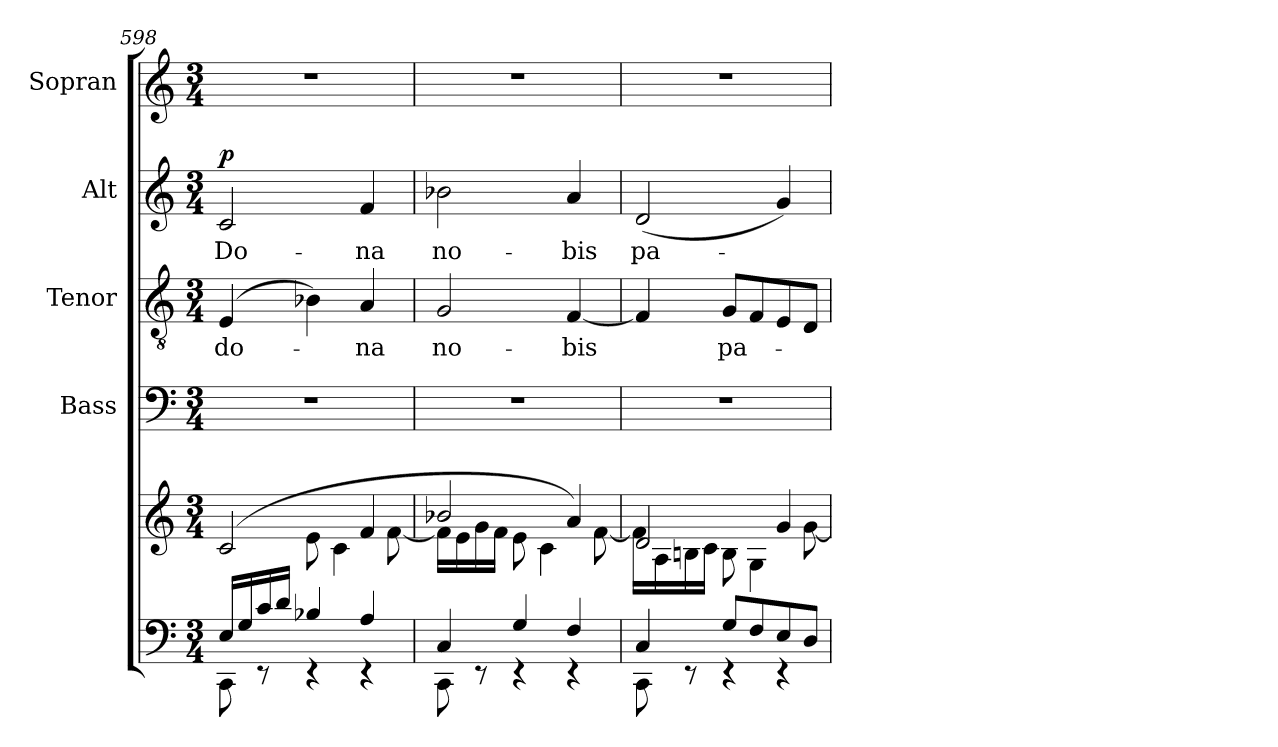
**kern	**kern	**kern	**kern	**text	**kern	**text	**dynam	**kern
*part5	*part5	*part4	*part3	*part3	*part2	*part2	*part2	*part1
*staff6	*staff5	*staff4	*staff3	*staff3	*staff2	*staff2	*staff2	*staff1
*	*	*I"Bass	*I"Tenor	*	*I"Alt	*	*	*I"Sopran
*	*	*I'B.	*I'T.	*	*I'A.	*	*	*I'S.
!!LO:PB:g=z
*clefF4	*clefG2	*clefF4	*clefGv2	*	*clefG2	*	*	*clefG2
*k[]	*k[]	*k[]	*k[]	*	*k[]	*	*	*k[]
*C:	*C:	*C:	*C:	*	*C:	*	*	*C:
*M3/4	*M3/4	*M3/4	*M3/4	*	*M3/4	*	*	*M3/4
=598	=598	=598	=598	=598	=598	=598	=598	=598
*^	*^	*	*	*	*	*	*	*
!	!	!	!	!	!	!LO:LY:b	!	!LO:LY:b	!LO:DY:a	!
16E/LL	8CC\	(2c/	4ryy	2.r	(4E/	do-	2c/	Do-	p	2.r
16G/	.	.	.	.	.	.	.	.	.	.
16c/	8rEE	.	.	.	.	.	.	.	.	.
16d/JJ	.	.	.	.	.	.	.	.	.	.
4B-X/	4rEE	.	8e\	.	4B-X\)	.	.	.	.	.
.	.	.	4c\	.	.	.	.	.	.	.
!	!	!	!	!	!	!LO:LY:b	!	!LO:LY:b	!	!
4A/	4rEE	4f/	.	.	4A/	-na	4f/	-na	.	.
.	.	.	[<8f\	.	.	.	.	.	.	.
=599	=599	=599	=599	=599	=599	=599	=599	=599	=599	=599
!	!	!	!	!	!	!LO:LY:b	!	!LO:LY:b	!	!
4C/	8CC\	2b-X/	16f\LL]	2.r	2G/	no-	2b-X\	no-	.	2.r
.	.	.	16e\	.	.	.	.	.	.	.
.	8rEE	.	16g\	.	.	.	.	.	.	.
.	.	.	16f\JJ	.	.	.	.	.	.	.
4G/	4rEE	.	8e\	.	.	.	.	.	.	.
.	.	.	4c\	.	.	.	.	.	.	.
!	!	!	!	!	!	!LO:LY:b	!	!LO:LY:b	!	!
4F/	4rEE	4a/)	.	.	[4F/	-bis	4a/	-bis	.	.
.	.	.	[<8f\	.	.	.	.	.	.	.
=600	=600	=600	=600	=600	=600	=600	=600	=600	=600	=600
!	!	!	!	!	!	!	!	!LO:LY:b	!	!
4C/	8CC\	2d/	16f\LL]	2.r	4F/]	.	(<2d/	pa-	.	2.r
.	.	.	16A\	.	.	.	.	.	.	.
.	8rEE	.	16Bn\	.	.	.	.	.	.	.
.	.	.	16c\JJ	.	.	.	.	.	.	.
!	!	!	!	!	!	!LO:LY:b	!	!	!	!
8G/L	4rEE	.	8B\	.	8G/L	pa-	.	.	.	.
8F/	.	.	4G\	.	8F/	.	.	.	.	.
8E/	4rEE	4g/	.	.	8E/	.	4g/)	.	.	.
8D/J	.	.	[<8g\	.	8D/J	.	.	.	.	.
*v	*v	*	*	*	*	*	*	*	*	*
*	*v	*v	*	*	*	*	*	*	*
=	=	=	=	=	=	=	=	=
*-	*-	*-	*-	*-	*-	*-	*-	*-
